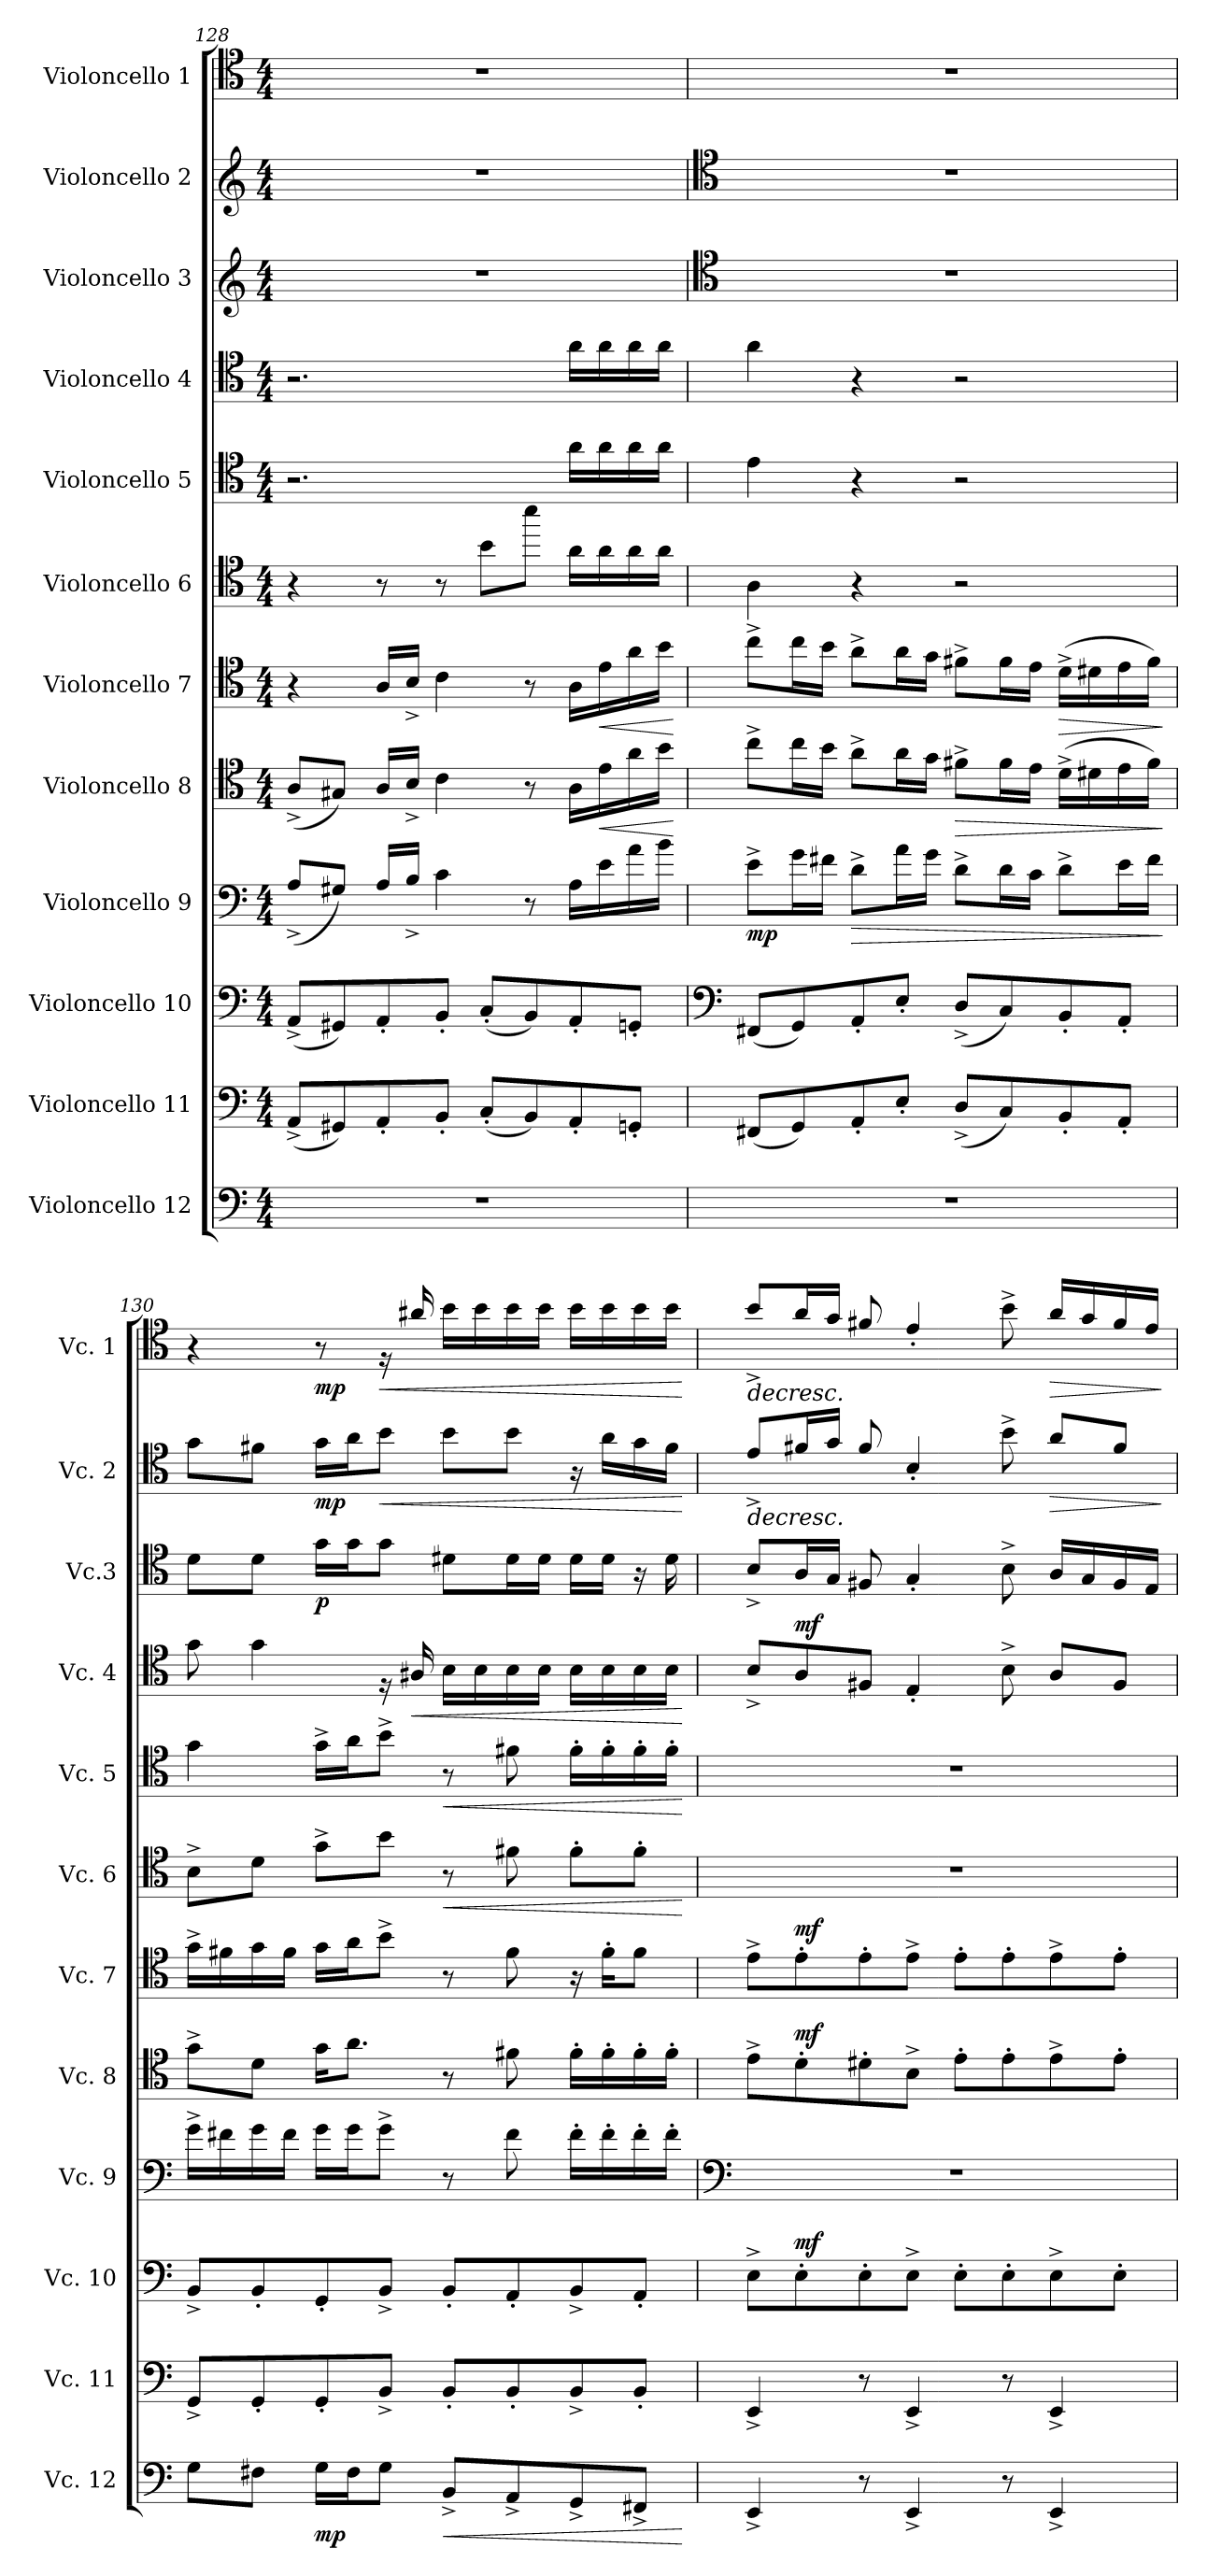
**kern	**dynam	**kern	**kern	**dynam	**kern	**dynam	**kern	**dynam	**kern	**dynam	**kern	**dynam	**kern	**dynam	**kern	**dynam	**kern	**dynam	**kern	**dynam	**kern	**dynam
*part12	*part12	*part11	*part10	*part10	*part9	*part9	*part8	*part8	*part7	*part7	*part6	*part6	*part5	*part5	*part4	*part4	*part3	*part3	*part2	*part2	*part1	*part1
*staff12	*staff12	*staff11	*staff10	*staff10	*staff9	*staff9	*staff8	*staff8	*staff7	*staff7	*staff6	*staff6	*staff5	*staff5	*staff4	*staff4	*staff3	*staff3	*staff2	*staff2	*staff1	*staff1
*I"Violoncello 12	*	*I"Violoncello 11	*I"Violoncello 10	*	*I"Violoncello 9	*	*I"Violoncello 8	*	*I"Violoncello 7	*	*I"Violoncello 6	*	*I"Violoncello 5	*	*I"Violoncello 4	*	*I"Violoncello 3	*	*I"Violoncello 2	*	*I"Violoncello 1	*
*I'Vc. 12	*	*I'Vc. 11	*I'Vc. 10	*	*I'Vc. 9	*	*I'Vc. 8	*	*I'Vc. 7	*	*I'Vc. 6	*	*I'Vc. 5	*	*I'Vc. 4	*	*I'Vc.3	*	*I'Vc. 2	*	*I'Vc. 1	*
*clefF4	*	*clefF4	*clefF4	*	*clefF4	*	*clefC4	*	*clefC4	*	*clefC4	*	*clefC4	*	*clefC4	*	*clefG2	*	*clefG2	*	*clefC4	*
*k[]	*	*k[]	*k[]	*	*k[]	*	*k[]	*	*k[]	*	*k[]	*	*k[]	*	*k[]	*	*k[]	*	*k[]	*	*k[]	*
*M4/4	*	*M4/4	*M4/4	*	*M4/4	*	*M4/4	*	*M4/4	*	*M4/4	*	*M4/4	*	*M4/4	*	*M4/4	*	*M4/4	*	*M4/4	*
=128	=128	=128	=128	=128	=128	=128	=128	=128	=128	=128	=128	=128	=128	=128	=128	=128	=128	=128	=128	=128	=128	=128
1r	.	(8AA^/L	(8AA^/L	.	(8A^/L	.	(8A^/L	.	4r	.	4r	.	2.r	.	2.r	.	1r	.	1r	.	1r	.
.	.	8GG#X/)	8GG#X/)	.	8G#X/J)	.	8G#X/J)	.	.	.	.	.	.	.	.	.	.	.	.	.	.	.
.	.	8AA'/	8AA'/	.	16A/LL	.	16A/LL	.	16A/LL	.	8r	.	.	.	.	.	.	.	.	.	.	.
.	.	.	.	.	16B^/JJ	.	16B^/JJ	.	16B^/JJ	.	.	.	.	.	.	.	.	.	.	.	.	.
.	.	8BB'/J	8BB'/J	.	4c\	.	4c\	.	4c\	.	8r	.	.	.	.	.	.	.	.	.	.	.
.	.	(8C'/L	(8C'/L	.	.	.	.	.	.	.	8b\L	.	.	.	.	.	.	.	.	.	.	.
.	.	8BB/)	8BB/)	.	8r	.	8r	.	8r	.	8bb\J	.	.	.	.	.	.	.	.	.	.	.
.	.	8AA'/	8AA'/	.	16A\LL	.	16A\LL	.	16A\LL	.	16a\LL	.	16a\LL	.	16a\LL	.	.	.	.	.	.	.
!	!	!	!	!	!	!	!	!LO:HP:b	!	!LO:HP:b	!	!	!	!	!	!	!	!	!	!	!	!
.	.	.	.	.	16e\	.	16e\	<	16e\	<	16a\	.	16a\	.	16a\	.	.	.	.	.	.	.
.	.	8GGn'/J	8GGn'/J	.	16a\	.	16a\	.	16a\	.	16a\	.	16a\	.	16a\	.	.	.	.	.	.	.
.	.	.	.	.	16b\JJ	.	16b\JJ	.	16b\JJ	.	16a\JJ	.	16a\JJ	.	16a\JJ	.	.	.	.	.	.	.
.	.	.	.	.	.	.	.	[	.	[	.	.	.	.	.	.	.	.	.	.	.	.
!!LO:PB:g=z
=129	=129	=129	=129	=129	=129	=129	=129	=129	=129	=129	=129	=129	=129	=129	=129	=129	=129	=129	=129	=129	=129	=129
*	*	*	*clefF4	*	*	*	*	*	*	*	*	*	*	*	*	*	*clefC4	*	*clefC4	*	*	*
!	!	!	!	!	!	!LO:DY:b	!	!	!	!	!	!	!	!	!	!	!	!	!	!	!	!
1r	.	(8FF#X/L	(8FF#X/L	.	8e^\L	mp	8cc^\L	.	8cc^\L	.	4A\	.	4e\	.	4a\	.	1r	.	1r	.	1r	.
.	.	8GG/)	8GG/)	.	16g\L	.	16cc\L	.	16cc\L	.	.	.	.	.	.	.	.	.	.	.	.	.
.	.	.	.	.	16f#X\JJ	.	16b\JJ	.	16b\JJ	.	.	.	.	.	.	.	.	.	.	.	.	.
!	!	!	!	!	!	!LO:HP:b	!	!	!	!	!	!	!	!	!	!	!	!	!	!	!	!
.	.	8AA'/	8AA'/	.	8d^\L	>	8a^\L	.	8a^\L	.	4r	.	4r	.	4r	.	.	.	.	.	.	.
.	.	8E'/J	8E'/J	.	16a\L	.	16a\L	.	16a\L	.	.	.	.	.	.	.	.	.	.	.	.	.
.	.	.	.	.	16g\JJ	.	16g\JJ	.	16g\JJ	.	.	.	.	.	.	.	.	.	.	.	.	.
!	!	!	!	!	!	!	!	!LO:HP:b	!	!	!	!	!	!	!	!	!	!	!	!	!	!
.	.	(8D^/L	(8D^/L	.	8d^\L	.	8f#X^\L	>	8f#X^\L	.	2r	.	2r	.	2r	.	.	.	.	.	.	.
.	.	8C/)	8C/)	.	16d\L	.	16f#\L	.	16f#\L	.	.	.	.	.	.	.	.	.	.	.	.	.
.	.	.	.	.	16c\JJ	.	16e\JJ	.	16e\JJ	.	.	.	.	.	.	.	.	.	.	.	.	.
!	!	!	!	!	!	!	!	!	!	!LO:HP:b	!	!	!	!	!	!	!	!	!	!	!	!
.	.	8BB'/	8BB'/	.	8d^\L	.	(16d^\LL	.	(16d^\LL	>	.	.	.	.	.	.	.	.	.	.	.	.
.	.	.	.	.	.	.	16d#X\	.	16d#X\	.	.	.	.	.	.	.	.	.	.	.	.	.
.	.	8AA'/J	8AA'/J	.	16e\L	.	16e\	.	16e\	.	.	.	.	.	.	.	.	.	.	.	.	.
.	.	.	.	.	16f#\JJ	.	16f#\JJ)	.	16f#\JJ)	.	.	.	.	.	.	.	.	.	.	.	.	.
.	.	.	.	.	.	]	.	]	.	]	.	.	.	.	.	.	.	.	.	.	.	.
=130	=130	=130	=130	=130	=130	=130	=130	=130	=130	=130	=130	=130	=130	=130	=130	=130	=130	=130	=130	=130	=130	=130
8G\L	.	8GG^/L	8BB^/L	.	16g^\LL	.	8g^\L	.	16g^\LL	.	8B^\L	.	4g\	.	8g\	.	8d\L	.	8g\L	.	4r	.
.	.	.	.	.	16f#X\	.	.	.	16f#X\	.	.	.	.	.	.	.	.	.	.	.	.	.
8F#X\J	.	8GG'/	8BB'/	.	16g\	.	8d\J	.	16g\	.	8d\J	.	.	.	4g\	.	8d\J	.	8f#X\J	.	.	.
.	.	.	.	.	16f#\JJ	.	.	.	16f#\JJ	.	.	.	.	.	.	.	.	.	.	.	.	.
!	!LO:DY:b	!	!	!	!	!	!	!	!	!	!	!	!	!	!	!	!	!LO:DY:b	!	!LO:DY:b	!	!LO:DY:b
16G\LL	mp	8GG'/	8GG'/	.	16g\LL	.	16g\KL	.	16g\LL	.	8g^\L	.	16g^\LL	.	.	.	16g\LL	p	16g\LL	mp	8r	mp
16F#\J	.	.	.	.	16g\J	.	8.a\J	.	16a\J	.	.	.	16a\J	.	.	.	16g\J	.	16a\J	.	.	.
!	!	!	!	!	!	!	!	!	!	!	!	!	!	!	!	!	!	!	!	!LO:HP:b	!	!LO:HP:b
8G\J	.	8BB^/J	8BB^/J	.	8g^\J	.	.	.	8b^\J	.	8b\J	.	8b^\J	.	16rF	.	8g\J	.	8b\J	<	16rF	<
!	!	!	!	!	!	!	!	!	!	!	!	!	!	!	!	!LO:HP:b	!	!	!	!	!	!
.	.	.	.	.	.	.	.	.	.	.	.	.	.	.	16A#X/	<	.	.	.	.	16a#X/	.
!	!LO:HP:b	!	!	!	!	!	!	!	!	!	!	!LO:HP:b	!	!LO:HP:b	!	!	!	!	!	!	!	!
8BB^/L	<	8BB'/L	8BB'/L	.	8r	.	8r	.	8r	.	8r	<	8r	<	16B\LL	.	8d#X\L	.	8b\L	.	16b\LL	.
.	.	.	.	.	.	.	.	.	.	.	.	.	.	.	16B\	.	.	.	.	.	16b\	.
8AA^/	.	8BB'/	8AA'/	.	8f#\	.	8f#X\	.	8f#\	.	8f#X\	.	8f#X\	.	16B\	.	16d#\L	.	8b\J	.	16b\	.
.	.	.	.	.	.	.	.	.	.	.	.	.	.	.	16B\JJ	.	16d#\JJ	.	.	.	16b\JJ	.
8GG^/	.	8BB^/	8BB^/	.	16f#'\LL	.	16f#'\LL	.	16r	.	8f#'\L	.	16f#'\LL	.	16B\LL	.	16d#\LL	.	16r	.	16b\LL	.
.	.	.	.	.	16f#'\	.	16f#'\	.	16f#'\KL	.	.	.	16f#'\	.	16B\	.	16d#\JJ	.	16a\LL	.	16b\	.
8FF#X^/J	.	8BB'/J	8AA'/J	.	16f#'\	.	16f#'\	.	8f#\J	.	8f#'\J	.	16f#'\	.	16B\	.	16r	.	16g\	.	16b\	.
.	.	.	.	.	16f#'\JJ	.	16f#'\JJ	.	.	.	.	.	16f#'\JJ	.	16B\JJ	.	16d#\	.	16f#\JJ	.	16b\JJ	.
.	[	.	.	.	.	.	.	.	.	.	.	[	.	[	.	[	.	.	.	[	.	[
!!LO:PB:g=z
=131	=131	=131	=131	=131	=131	=131	=131	=131	=131	=131	=131	=131	=131	=131	=131	=131	=131	=131	=131	=131	=131	=131
*	*	*	*	*	*clefF4	*	*	*	*	*	*	*	*	*	*	*	*	*	*	*	*	*
!	!	!	!	!	!	!	!	!	!	!	!	!	!	!	!	!	!	!	!	!LO:HP:b	!	!LO:HP:b
4EE^/	.	4EE^/	8E^\L	.	1r	.	8e^\L	.	8e^\L	.	1r	.	1r	.	8B^/L	.	8B^/L	.	8e^/L	>	8b^/L	>
!	!	!	!	!LO:DY:a	!	!	!	!LO:DY:a	!	!LO:DY:a	!	!	!	!	!	!LO:DY:a	!	!	!	!	!	!
.	.	.	8E'\	mf	.	.	8d'\	mf	8e'\	mf	.	.	.	.	8A/	mf	16A/L	.	16f#X/L	.	16a/L	.
.	.	.	.	.	.	.	.	.	.	.	.	.	.	.	.	.	16G/JJ	.	16g/JJ	.	16g/JJ	.
8r	.	8r	8E'\	.	.	.	8d#X'\	.	8e'\	.	.	.	.	.	8F#X/J	.	8F#X/	.	8f#/	.	8f#X/	.
4EE^/	.	4EE^/	8E^\J	.	.	.	8B^\J	.	8e^\J	.	.	.	.	.	4E'/	.	4G'/	.	4B'/	.	4e'/	.
.	.	.	8E'\L	.	.	.	8e'\L	.	8e'\L	.	.	.	.	.	.	.	.	.	.	.	.	.
8r	.	8r	8E'\	.	.	.	8e'\	.	8e'\	.	.	.	.	.	8B^\	.	8B^\	.	8b^\	.	8b^\	.
!	!	!	!	!	!	!	!	!	!	!	!	!	!	!	!	!	!	!	!	!LO:HP:b	!	!LO:HP:b
4EE^/	.	4EE^/	8E^\	.	.	.	8e^\	.	8e^\	.	.	.	.	.	8A/L	.	16A/LL	.	8a/L	>	16a/LL	>
.	.	.	.	.	.	.	.	.	.	.	.	.	.	.	.	.	16G/	.	.	.	16g/	.
.	.	.	8E'\J	.	.	.	8e'\J	.	8e'\J	.	.	.	.	.	8F#/J	.	16F#/	.	8f#/J	.	16f#/	.
.	.	.	.	.	.	.	.	.	.	.	.	.	.	.	.	.	16E/JJ	.	.	.	16e/JJ	.
.	.	.	.	.	.	.	.	.	.	.	.	.	.	.	.	.	.	.	.	] ]	.	] ]
=	=	=	=	=	=	=	=	=	=	=	=	=	=	=	=	=	=	=	=	=	=	=
*-	*-	*-	*-	*-	*-	*-	*-	*-	*-	*-	*-	*-	*-	*-	*-	*-	*-	*-	*-	*-	*-	*-
